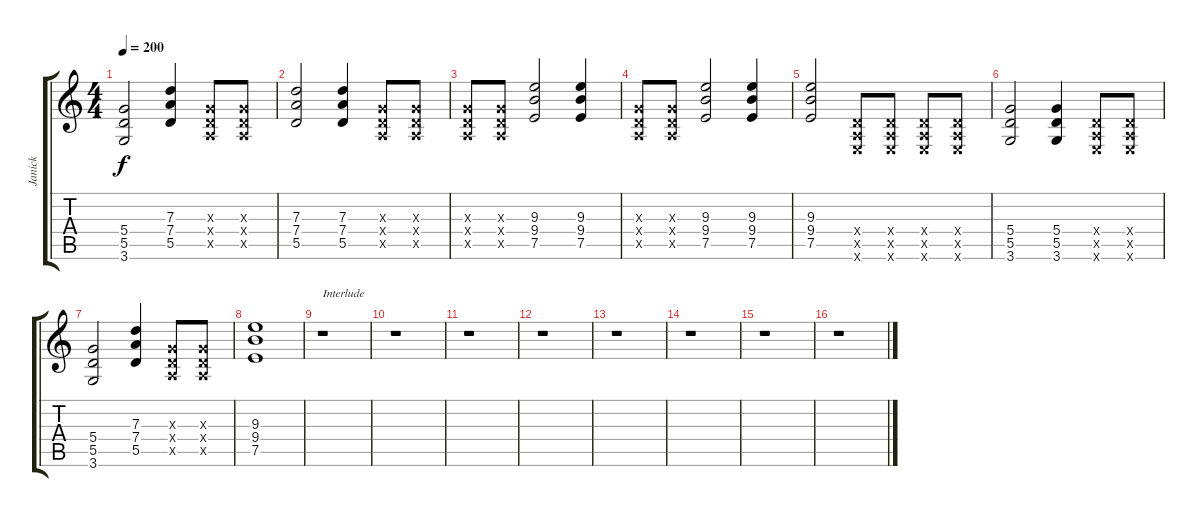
\track ("Janick" "Janick") {instrument distortionguitar}
\staff {score tabs}
\tuning (E4 B3 G3 D3 A2 E2) {hide}
\ts (4 4)
\tempo 200
\clef g2
\ks c
(5.4 5.5 3.6).2{dy f} (7.3 7.4 5.5).4 (0.3{x} 0.4{x} 0.5{x}).8 (0.3{x} 0.4{x} 0.5{x}).8 |
(7.3 7.4 5.5).2 (7.3 7.4 5.5).4 (0.3{x} 0.4{x} 0.5{x}).8 (0.3{x} 0.4{x} 0.5{x}).8 |
(0.3{x} 0.4{x} 0.5{x}).8 (0.3{x} 0.4{x} 0.5{x}).8 (9.3 9.4 7.5).2 (9.3 9.4 7.5).4 |
(0.3{x} 0.4{x} 0.5{x}).8 (0.3{x} 0.4{x} 0.5{x}).8 (9.3 9.4 7.5).2 (9.3 9.4 7.5).4 |
(9.3 9.4 7.5).2 (0.4{x} 0.5{x} 0.6{x}).8 (0.4{x} 0.5{x} 0.6{x}).8 (0.4{x} 0.5{x} 0.6{x}).8 (0.4{x} 0.5{x} 0.6{x}).8 |
(5.4 5.5 3.6).2 (5.4 5.5 3.6).4 (0.4{x} 0.5{x} 0.6{x}).8 (0.4{x} 0.5{x} 0.6{x}).8 |
(5.4 5.5 3.6).2 (7.3 7.4 5.5).4 (0.3{x} 0.4{x} 0.5{x}).8 (0.3{x} 0.4{x} 0.5{x}).8 |
(9.3 9.4 7.5).1 |
r.1{txt "Interlude" volume 14} |
r.1 |
r.1 |
r.1 |
r.1 |
r.1 |
r.1 |
r.1
